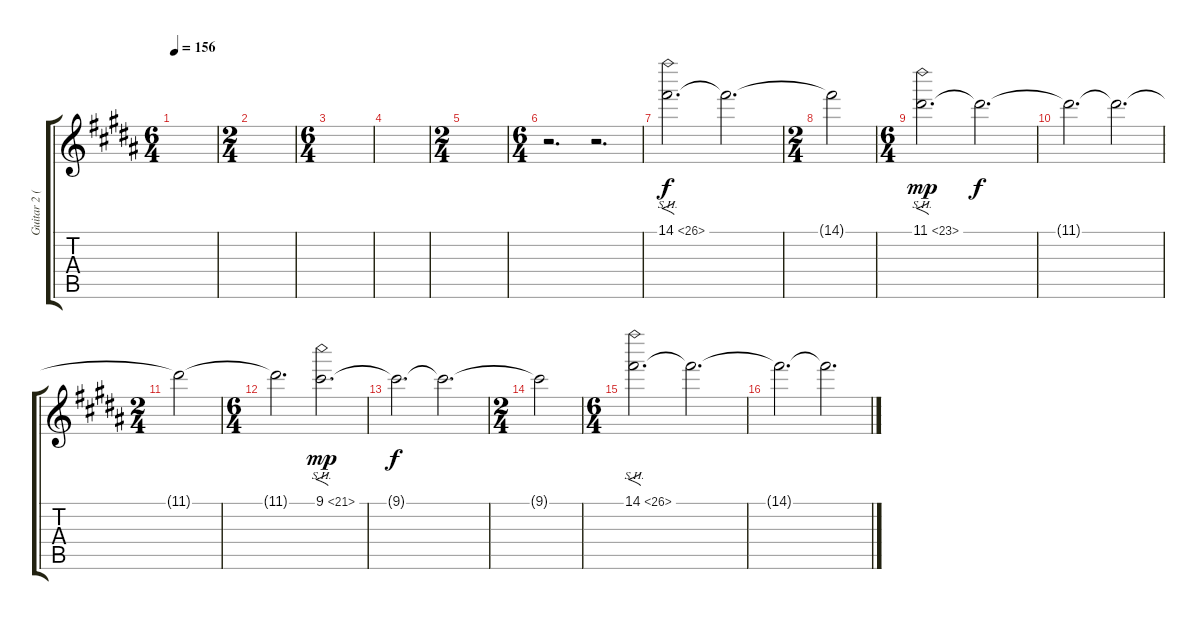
\track ("Guitar 2 (Standard) - Mark Hosking" "Guitar 2 (") {instrument overdrivenguitar}
\staff {score tabs}
\tuning (E4 B3 G3 D3 A2 E2) {hide}
\ts (6 4)
\tempo 156
\clef g2
\ks b
|
\ts (2 4)
|
\ts (6 4)
|
|
\ts (2 4)
|
\ts (6 4)
r.2{d} r.2{d} |
14.1{sh 12}.2{f d} 14.1{t}.2{d} |
\ts (2 4)
14.1{t}.2 |
\ts (6 4)
11.1{sh 12}.2{f d dy mp} 11.1{t}.2{d dy f} |
11.1{t}.2{d} 11.1{t}.2{d} |
\ts (2 4)
11.1{t}.2 |
\ts (6 4)
11.1{t}.2{d} 9.1{sh 12}.2{f d dy mp} |
9.1{t}.2{d dy f} 9.1{t}.2{d} |
\ts (2 4)
9.1{t}.2 |
\ts (6 4)
14.1{sh 12}.2{f d} 14.1{t}.2{d} |
14.1{t}.2{d} 14.1{t}.2{d}
